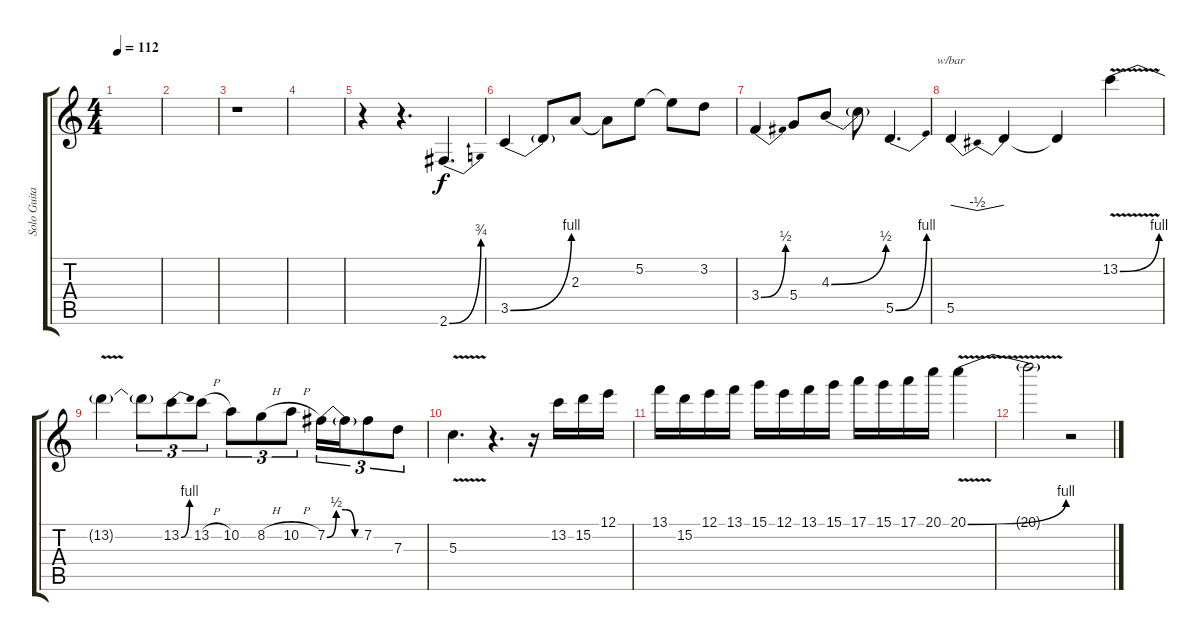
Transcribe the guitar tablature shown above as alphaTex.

\track ("Solo Guitar" "Solo Guita") {instrument distortionguitar}
\staff {score tabs}
\tuning (E4 B3 G3 D3 A2 E2) {hide}
\ts (4 4)
\tempo 112
\clef g2
\ks c
|
|
r.1 |
|
r.4 r.4{d} 2.6{be (bend 0 0 60 3)}.4{d} |
3.5{be (bend 0 0 60 4)}.4 3.5{t}.8 2.3.8 2.3{t}.8 5.2.8 5.2{t}.8 3.2.8 |
3.4{be (bend 0 0 60 2)}.4 5.4.8 4.3{be (bend 0 0 60 2)}.8 4.3{t}.8 5.5{be (bend 0 0 60 4)}.4{d} |
5.5.4{tbe (dip default 0 0 30 -2 60 0)} 5.5{t}.4 5.5{t}.4 13.2{be (bend 0 0 60 4) v}.4 |
13.2{t}.4 13.2{t}.8{tu (3 2)} 13.2{be (bend 0 0 60 4)}.8{tu (3 2)} 13.2{h}.8{tu (3 2)} 10.2.8{tu (3 2)} 8.2{h}.8{tu (3 2)} 10.2{h}.8{tu (3 2)} 7.2{be (custom 0 0 15 2 30 2 45 0 60 0)}.16{tu (3 2)} 7.2{t}.16{tu (3 2)} 7.2.8{tu (3 2)} 7.3.8{tu (3 2)} |
5.3{v}.4{d} r.4{d} r.16 13.2.16 15.2.16 12.1.16 |
13.1.16 15.2.16 12.1.16 13.1.16 15.1.16 12.1.16 13.1.16 15.1.16 17.1.16 15.1.16 17.1.16 20.1.16 20.1{be (bend 0 0 60 4) v}.4 |
20.1{t}.2 r.2
